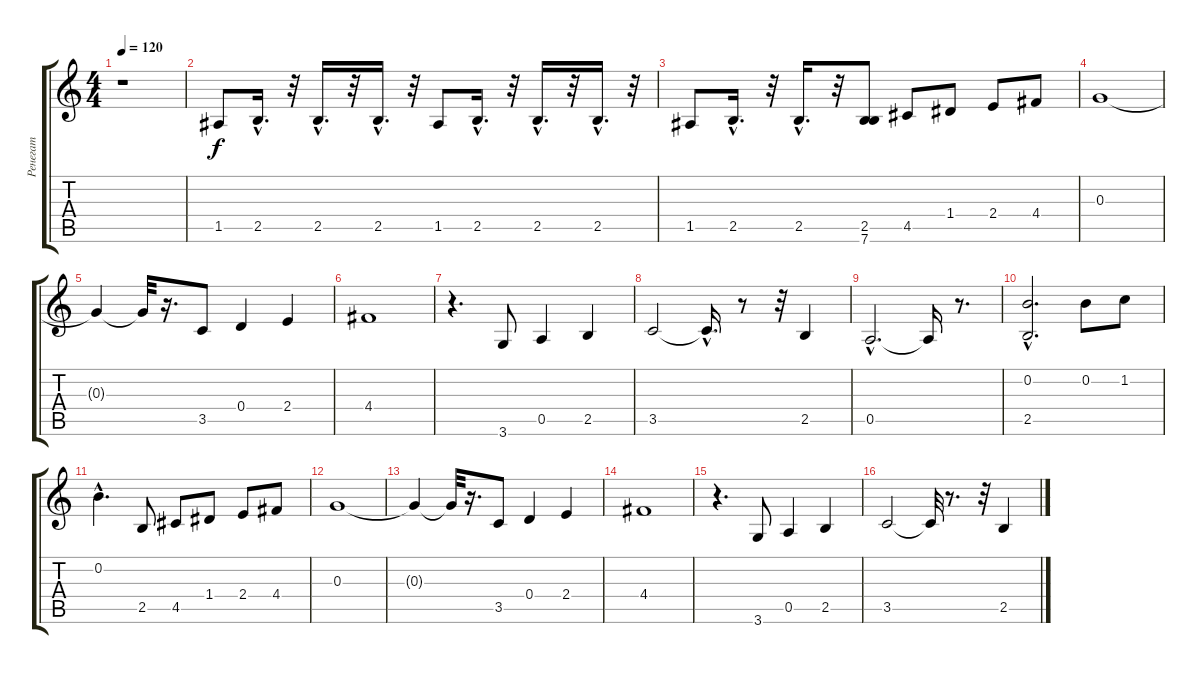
\track ("Ренегат" "Ренегат") {instrument distortionguitar}
\staff {score tabs}
\tuning (E4 B3 G3 D3 A2 E2) {hide}
\ts (4 4)
\tempo 120
\clef g2
\ks c
r.1{dy f} |
1.5.8 2.5{hac}.16{d} r.32 2.5{hac}.16{d} r.32 2.5{hac}.16{d} r.32 1.5.8 2.5{hac}.16{d} r.32 2.5{hac}.16{d} r.32 2.5{hac}.16{d} r.32 |
1.5.8 2.5{hac}.16{d} r.32 2.5{hac}.16{d} r.32 (2.5 7.6).8 4.5.8 1.4.8 2.4.8 4.4.8 |
0.3.1 |
0.3{t}.4 0.3{t}.32 r.16{d} 3.5.8 0.4.4 2.4.4 |
4.4.1 |
r.4{d} 3.6.8 0.5.4 2.5.4 |
3.5.2 3.5{hac t}.16{d} r.8 r.32 2.5.4 |
0.5{hac}.2{d} 0.5{t}.16 r.8{d} |
(0.2{hac} 2.5{hac}).2{d} 0.2.8 1.2.8 |
0.2{hac}.4{d} 2.5.8 4.5.8 1.4.8 2.4.8 4.4.8 |
0.3.1 |
0.3{t}.4 0.3{t}.32 r.16{d} 3.5.8 0.4.4 2.4.4 |
4.4.1 |
r.4{d} 3.6.8 0.5.4 2.5.4 |
3.5.2 3.5{t}.32 r.8{d} r.32 2.5.4
